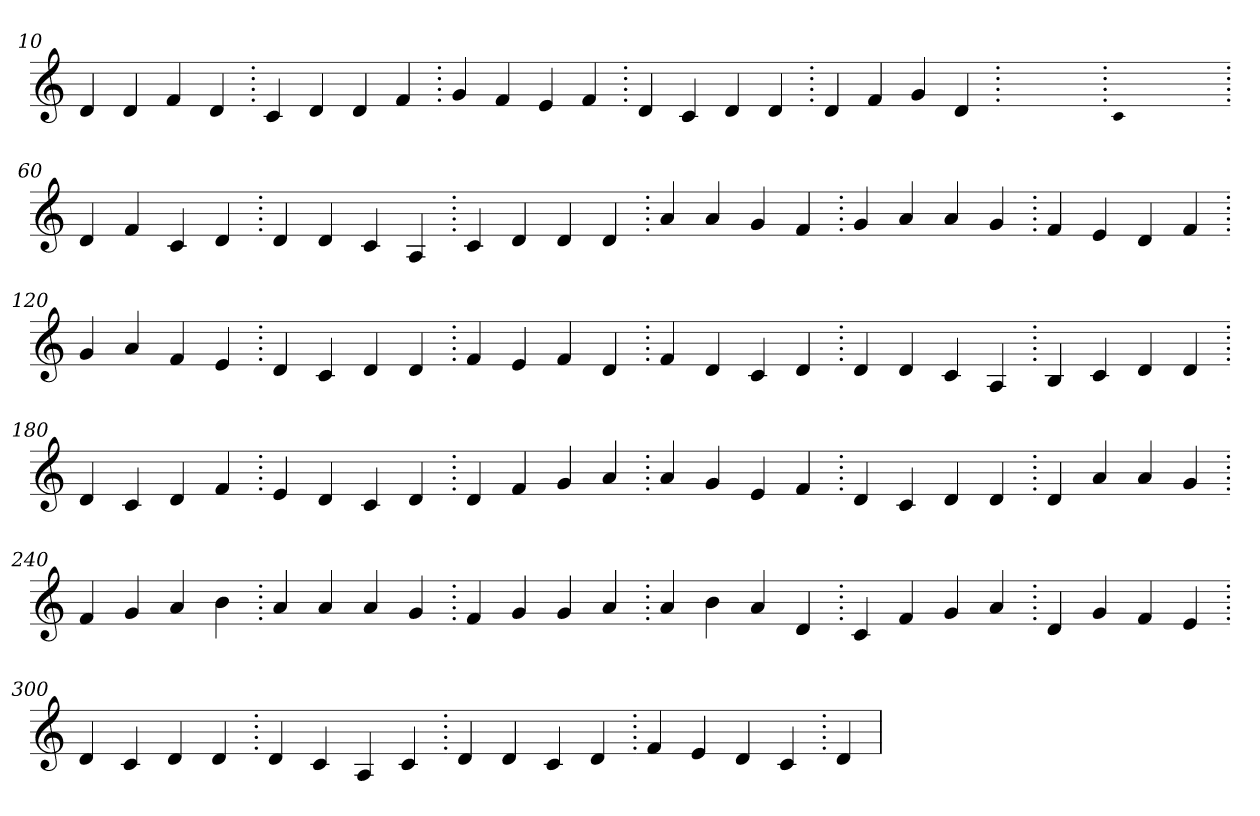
**kern
*part1
*staff1
*clefG2
=10.
4d
4d
4f
4d
=20.
4c
4d
4d
4f
=30.
4g
4f
4e
4f
=40.
4d
4c
4d
4d
=50.
4d
4f
4g
4d
=60.
1ryy
=60.
qqc
1ryy
=60.
4d
4f
4c
4d
=70.
4d
4d
4c
4A
=80.
4c
4d
4d
4d
=90.
4a
4a
4g
4f
=100.
4g
4a
4a
4g
=110.
4f
4e
4d
4f
=120.
4g
4a
4f
4e
=130.
4d
4c
4d
4d
=140.
4f
4e
4f
4d
=150.
4f
4d
4c
4d
=160.
4d
4d
4c
4A
=170.
4B
4c
4d
4d
=180.
4d
4c
4d
4f
=190.
4e
4d
4c
4d
=200.
4d
4f
4g
4a
=210.
4a
4g
4e
4f
=220.
4d
4c
4d
4d
=230.
4d
4a
4a
4g
=240.
4f
4g
4a
4b
=250.
4a
4a
4a
4g
=260.
4f
4g
4g
4a
=270.
4a
4b
4a
4d
=280.
4c
4f
4g
4a
=290.
4d
4g
4f
4e
=300.
4d
4c
4d
4d
=310.
4d
4c
4A
4c
=320.
4d
4d
4c
4d
=330.
4f
4e
4d
4c
=340.
4d
=
*-
